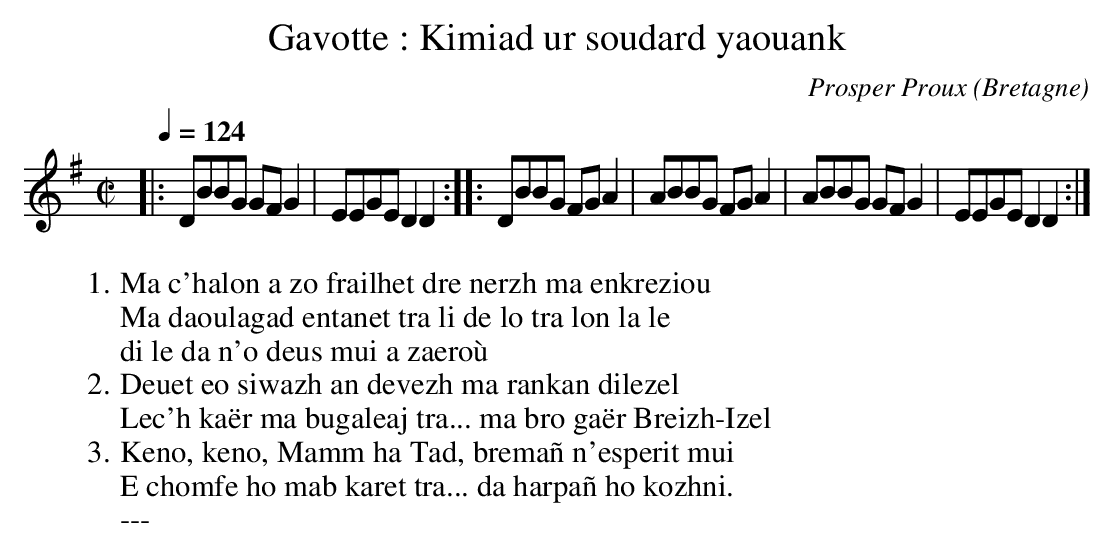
X:1
T:Gavotte : Kimiad ur soudard yaouank
C:Prosper Proux
O:Bretagne
M:C|
L:1/8
Q:1/4=124
K:G
|:DBBG GFG2|EEGE D2D2::DBBG FGA2|ABBG FGA2|ABBG GFG2|EEGE D2D2:|
W:1. Ma c'halon a zo frailhet dre nerzh ma enkreziou
W:   Ma daoulagad entanet tra li de lo tra lon la le
W:   di le da n'o deus mui a zaero\`u
W:2. Deuet eo siwazh an devezh ma rankan dilezel
W:   Lec'h ka\"er ma bugaleaj tra... ma bro ga\"er Breizh-Izel
W:3. Keno, keno, Mamm ha Tad, brema\~n n'esperit mui
W:   E chomfe ho mab karet tra... da harpa\~n ho kozhni.
W:---
